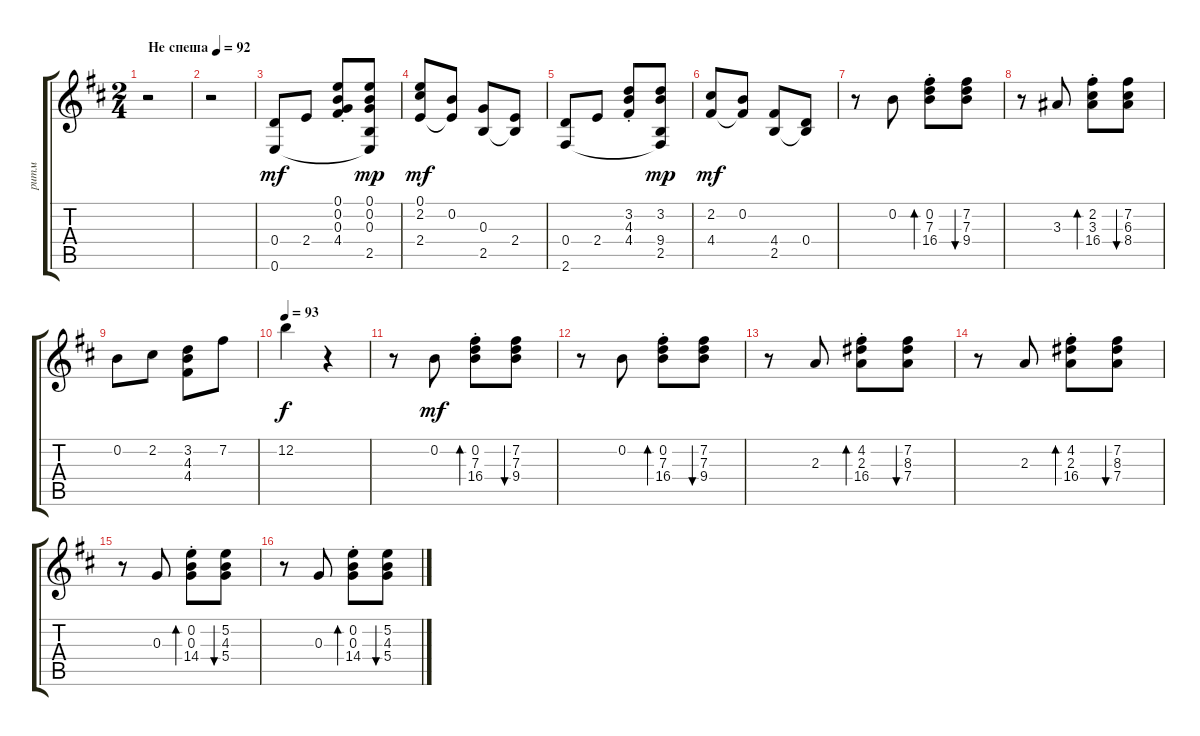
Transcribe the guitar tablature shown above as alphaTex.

\track ("ритм" "ритм") {instrument acousticguitarsteel}
\staff {score tabs}
\tuning (E4 B3 G3 D3 A2 E2) {hide}
\ts (2 4)
\tempo (92 "Не спеша")
\clef g2
\ks bminor
r.2{dy mf instrument acousticguitarsteel} |
r.2 |
(0.4 0.6).8 2.4.8 (0.1{st} 0.2{st} 0.3{st} 4.4{st}).8 (0.1 0.2 0.3 2.5 0.6{t}).8{dy mp} |
(0.1 2.2 2.4).8{dy mf} (0.2 2.4{t}).8 (0.3 2.5).8 (2.4 2.5{t}).8 |
(0.4 2.6).8 2.4.8 (3.2{st} 4.3{st} 4.4{st}).8 (3.2 9.4 2.5 2.6{t}).8{dy mp} |
(2.2 4.4).8{dy mf} (0.2 4.4{t}).8 (4.4 2.5).8 (0.4 2.5{t}).8 |
r.8 0.2.8 (0.2{st} 7.3{st} 16.4{st}).8{bd 120} (7.2 7.3 9.4).8{bu 120} |
r.8 3.3.8 (2.2{st} 3.3{st} 16.4{st}).8{bd 120} (7.2 6.3 8.4).8{bu 120} |
0.2.8 2.2.8 (3.2 4.3 4.4).8 7.2.8 |
\tempo 93
12.2.4{dy f} r.4 |
r.8 0.2.8{dy mf} (0.2{st} 7.3{st} 16.4{st}).8{bd 120} (7.2 7.3 9.4).8{bu 120} |
r.8 0.2.8 (0.2{st} 7.3{st} 16.4{st}).8{bd 120} (7.2 7.3 9.4).8{bu 120} |
r.8 2.3.8 (4.2{st} 2.3{st} 16.4{st}).8{bd 120} (7.2 8.3 7.4).8{bu 120} |
r.8 2.3.8 (4.2{st} 2.3{st} 16.4{st}).8{bd 120} (7.2 8.3 7.4).8{bu 120} |
r.8 0.3.8 (0.2{st} 0.3{st} 14.4{st}).8{bd 120} (5.2 4.3 5.4).8{bu 120} |
r.8 0.3.8 (0.2{st} 0.3{st} 14.4{st}).8{bd 120} (5.2 4.3 5.4).8{bu 120}
